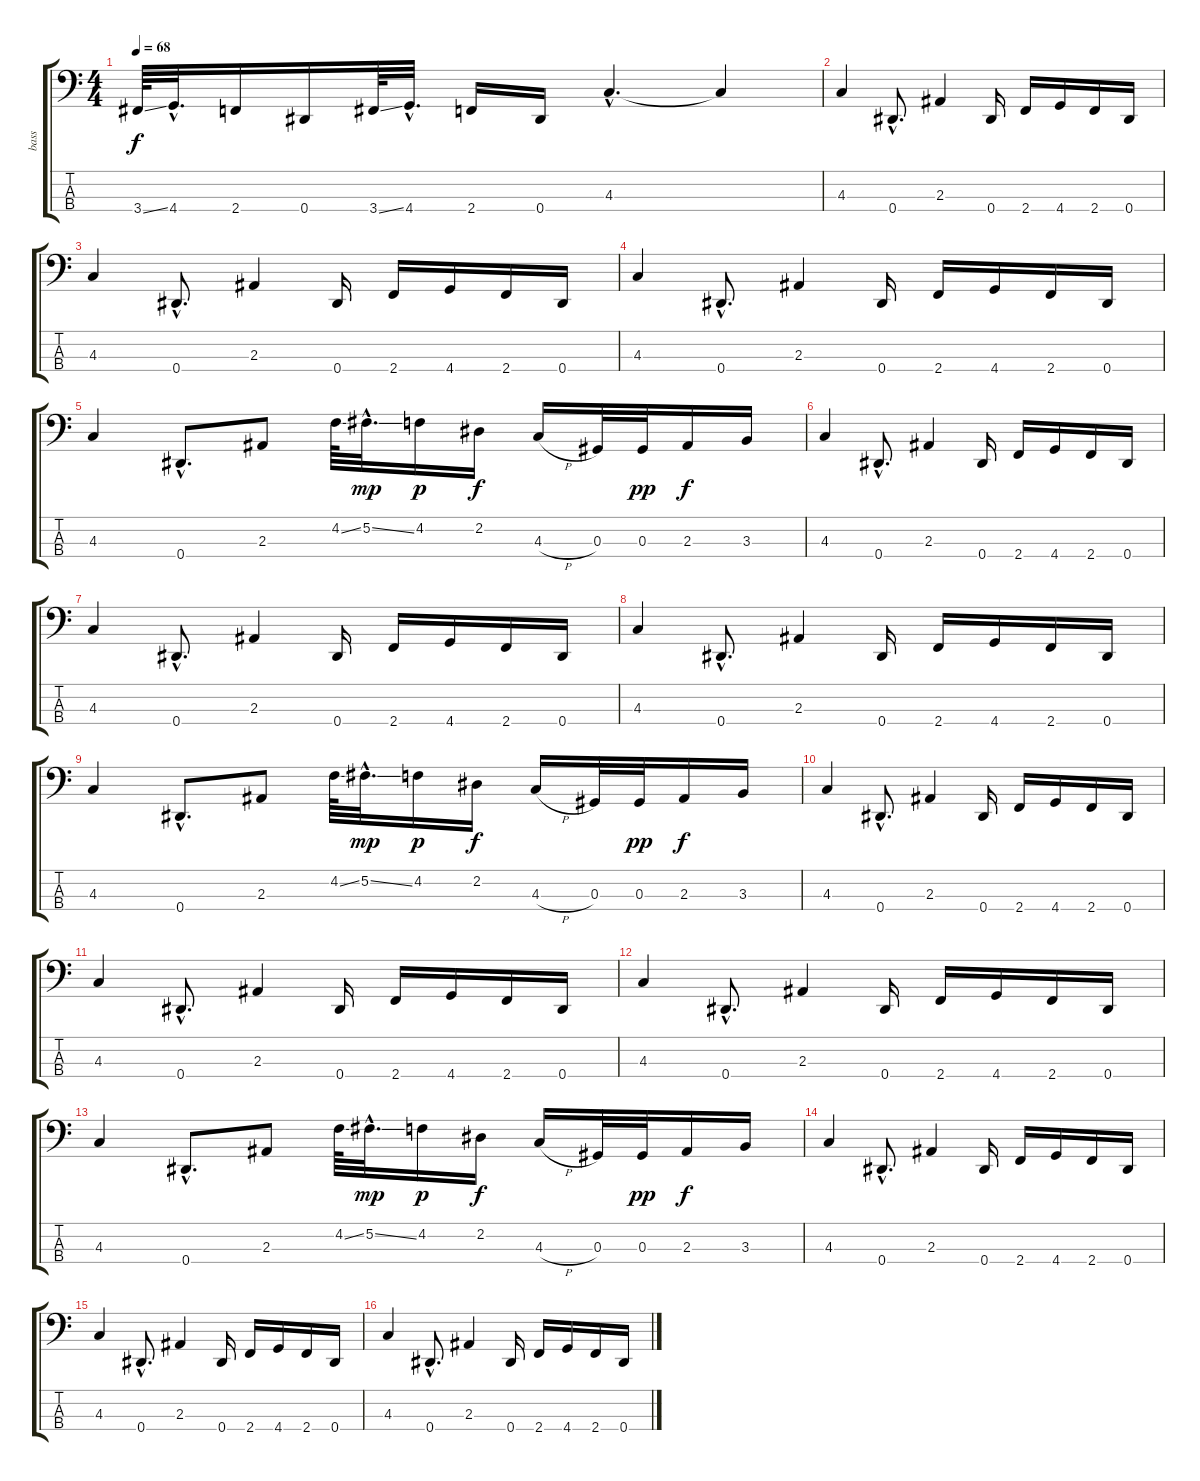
\track ("bass" "bass") {instrument electricbassfinger}
\staff {score tabs}
\tuning (Gb2 Db2 Ab1 Eb1) {hide}
\ts (4 4)
\tempo 68
\clef f4
\ks c
3.4{ss}.64{dy f} 4.4{hac}.32{d} 2.4.16 0.4.16 3.4{ss}.64 4.4{hac}.32{d} 2.4.16 0.4.16 4.3{hac}.4{d} 4.3{t}.4 |
4.3.4 0.4{hac}.8{d} 2.3.4 0.4.16 2.4.16 4.4.16 2.4.16 0.4.16 |
4.3.4 0.4{hac}.8{d} 2.3.4 0.4.16 2.4.16 4.4.16 2.4.16 0.4.16 |
4.3.4 0.4{hac}.8{d} 2.3.4 0.4.16 2.4.16 4.4.16 2.4.16 0.4.16 |
4.3.4 0.4{hac}.8{d} 2.3.8 4.2{ss}.64 5.2{ss hac}.32{d dy mp} 4.2.16{dy p} 2.2.16{dy f} 4.3{h}.16 0.3.32 0.3.32{dy pp} 2.3.16{dy f} 3.3.16 |
4.3.4 0.4{hac}.8{d} 2.3.4 0.4.16 2.4.16 4.4.16 2.4.16 0.4.16 |
4.3.4 0.4{hac}.8{d} 2.3.4 0.4.16 2.4.16 4.4.16 2.4.16 0.4.16 |
4.3.4 0.4{hac}.8{d} 2.3.4 0.4.16 2.4.16 4.4.16 2.4.16 0.4.16 |
4.3.4 0.4{hac}.8{d} 2.3.8 4.2{ss}.64 5.2{ss hac}.32{d dy mp} 4.2.16{dy p} 2.2.16{dy f} 4.3{h}.16 0.3.32 0.3.32{dy pp} 2.3.16{dy f} 3.3.16 |
4.3.4 0.4{hac}.8{d} 2.3.4 0.4.16 2.4.16 4.4.16 2.4.16 0.4.16 |
4.3.4 0.4{hac}.8{d} 2.3.4 0.4.16 2.4.16 4.4.16 2.4.16 0.4.16 |
4.3.4 0.4{hac}.8{d} 2.3.4 0.4.16 2.4.16 4.4.16 2.4.16 0.4.16 |
4.3.4 0.4{hac}.8{d} 2.3.8 4.2{ss}.64 5.2{ss hac}.32{d dy mp} 4.2.16{dy p} 2.2.16{dy f} 4.3{h}.16 0.3.32 0.3.32{dy pp} 2.3.16{dy f} 3.3.16 |
4.3.4 0.4{hac}.8{d} 2.3.4 0.4.16 2.4.16 4.4.16 2.4.16 0.4.16 |
4.3.4 0.4{hac}.8{d} 2.3.4 0.4.16 2.4.16 4.4.16 2.4.16 0.4.16 |
4.3.4 0.4{hac}.8{d} 2.3.4 0.4.16 2.4.16 4.4.16 2.4.16 0.4.16
